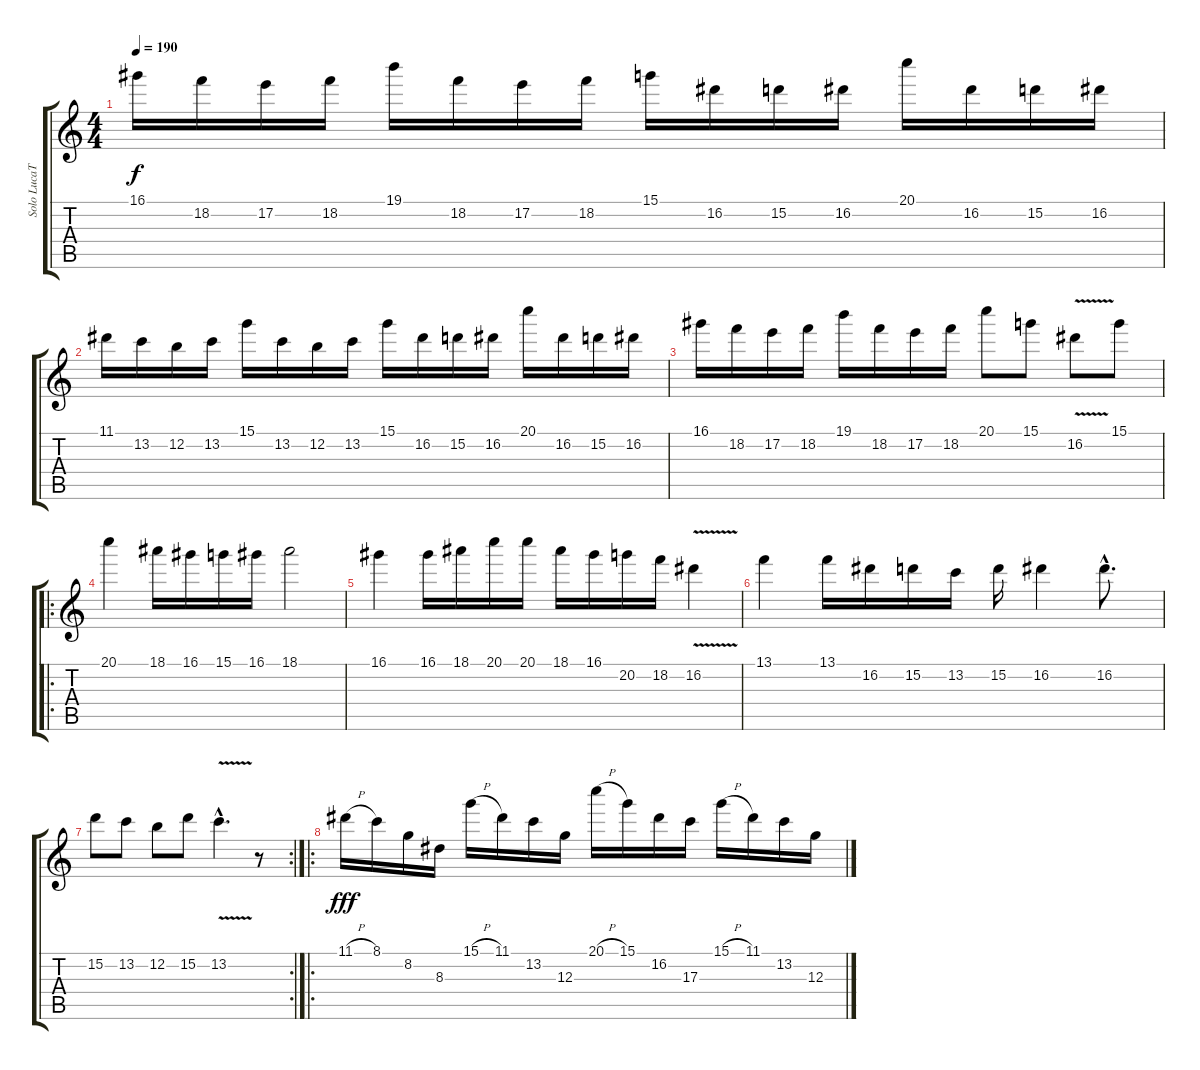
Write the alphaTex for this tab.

\track ("Solo LucaTurili" "Solo LucaT") {instrument distortionguitar}
\staff {score tabs}
\tuning (E4 B3 G3 D3 A2 E2) {hide}
\ts (4 4)
\tempo 190
\clef g2
\ks c
16.1.16{dy f} 18.2.16 17.2.16 18.2.16 19.1.16 18.2.16 17.2.16 18.2.16 15.1.16 16.2.16 15.2.16 16.2.16 20.1.16 16.2.16 15.2.16 16.2.16 |
11.1.16 13.2.16 12.2.16 13.2.16 15.1.16 13.2.16 12.2.16 13.2.16 15.1.16 16.2.16 15.2.16 16.2.16 20.1.16 16.2.16 15.2.16 16.2.16 |
16.1.16 18.2.16 17.2.16 18.2.16 19.1.16 18.2.16 17.2.16 18.2.16 20.1.8 15.1.8 16.2{v}.8 15.1.8 |
\ro
20.1.4 18.1.16 16.1.16 15.1.16 16.1.16 18.1.2 |
16.1.4 16.1.16 18.1.16 20.1.16 20.1.16 18.1.16 16.1.16 20.2.16 18.2.16 16.2{v}.4 |
13.1.4 13.1.16 16.2.16 15.2.16 13.2.16 15.2.16 16.2.4 16.2{hac}.8{d} |
\rc 2
15.2.8 13.2.8 12.2.8 15.2.8 13.2{v hac}.4{d} r.8 |
\ro
11.1{h}.16{dy fff volume 16 instrument distortionguitar} 8.1.16 8.2.16 8.3.16 15.1{h}.16 11.1.16 13.2.16 12.3.16 20.1{h}.16 15.1.16 16.2.16 17.3.16 15.1{h}.16 11.1.16 13.2.16 12.3.16
